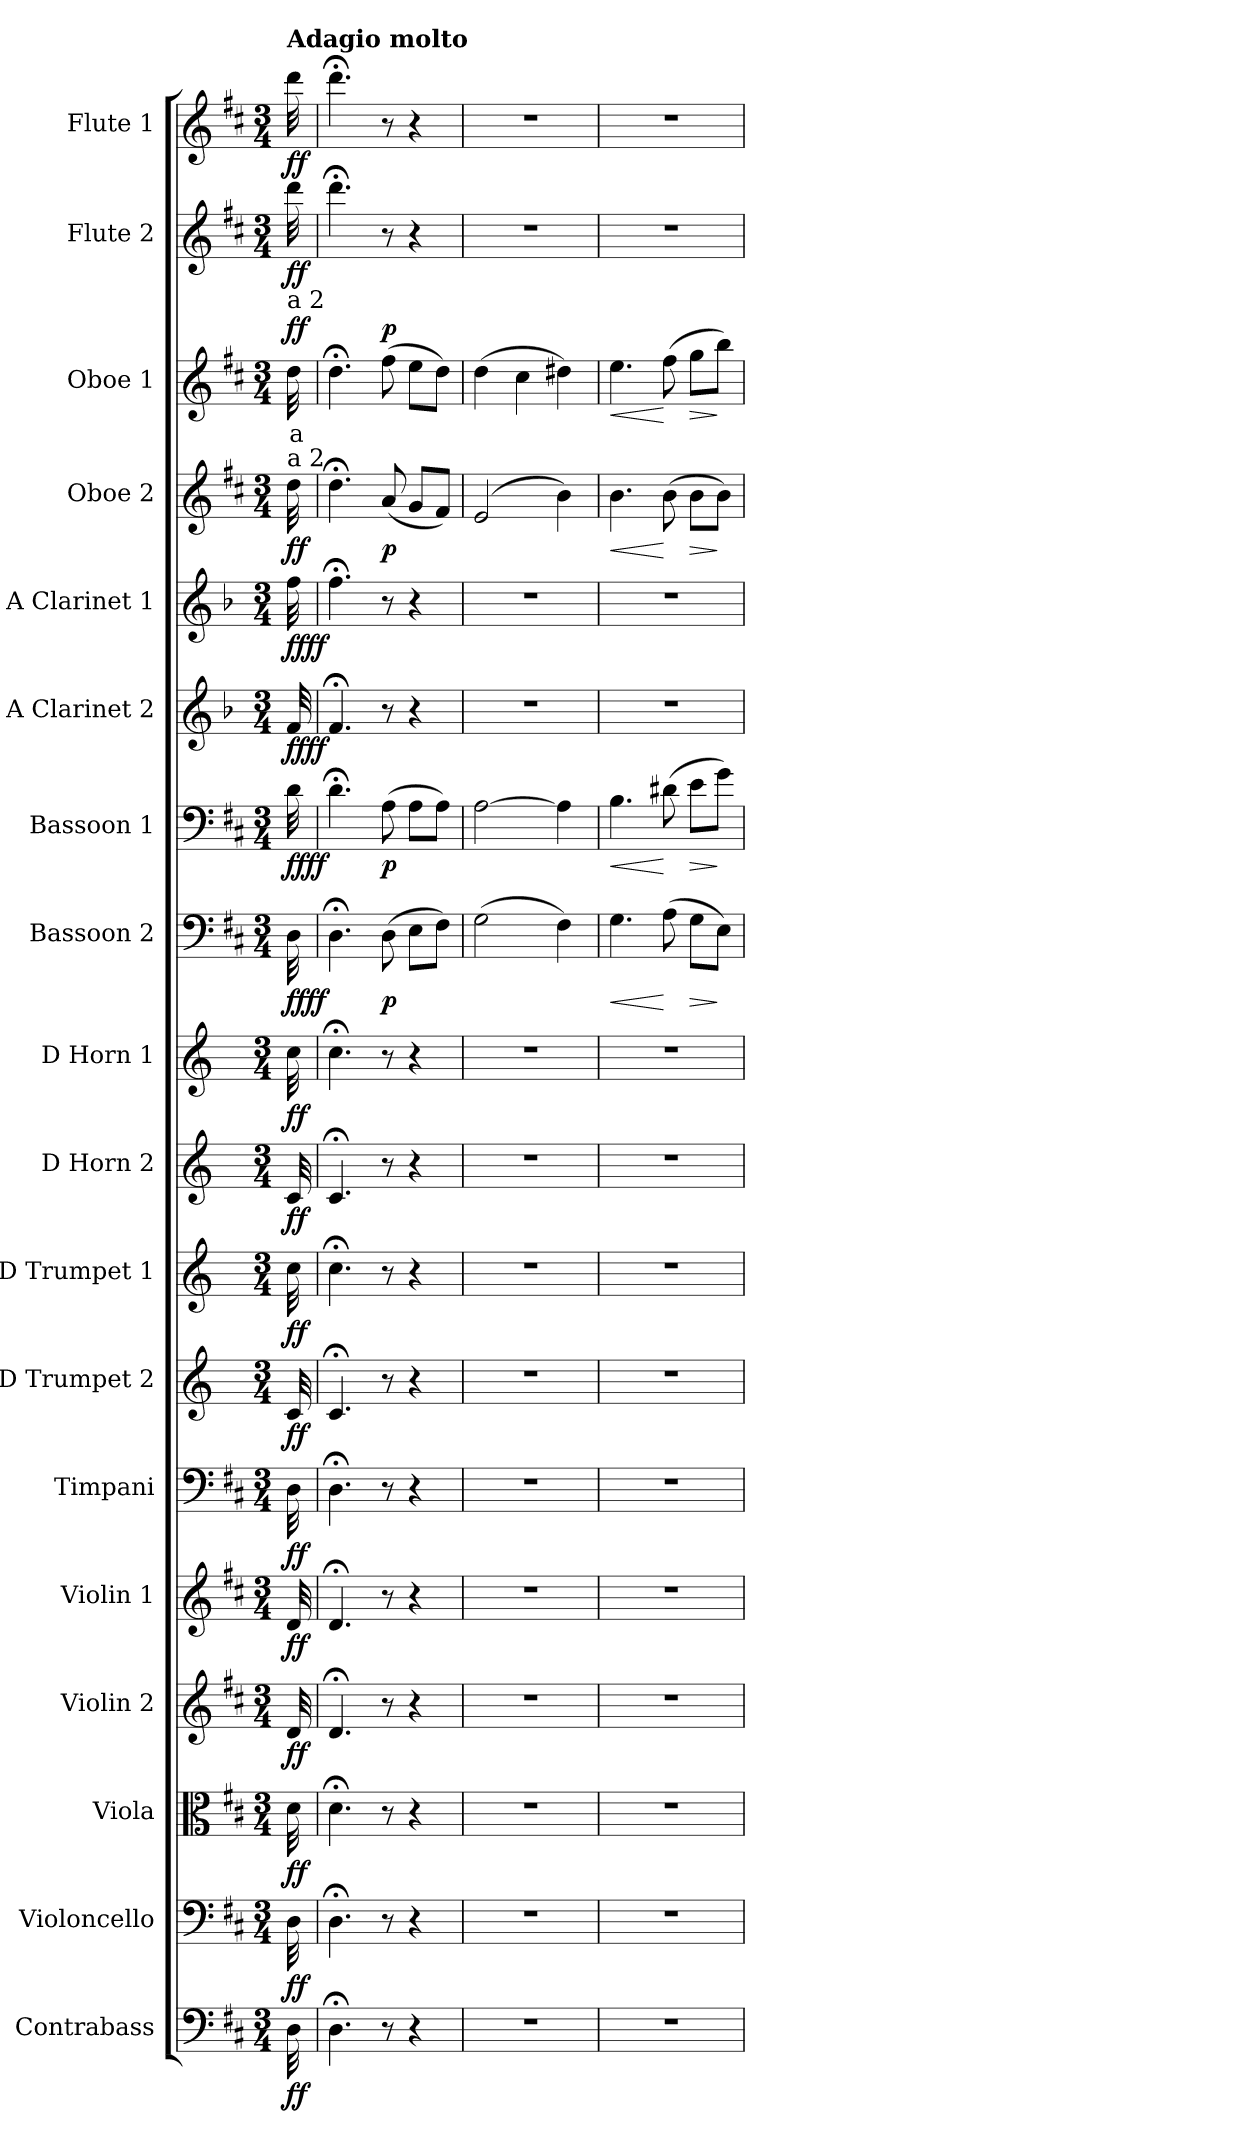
**kern	**dynam	**kern	**dynam	**kern	**dynam	**kern	**dynam	**kern	**dynam	**kern	**dynam	**kern	**dynam	**kern	**dynam	**kern	**dynam	**kern	**dynam	**kern	**dynam	**kern	**dynam	**kern	**dynam	**kern	**dynam	**kern	**dynam	**kern	**text	**dynam	**kern	**dynam	**kern	**dynam
*part18	*part18	*part17	*part17	*part16	*part16	*part15	*part15	*part14	*part14	*part13	*part13	*part12	*part12	*part11	*part11	*part10	*part10	*part9	*part9	*part8	*part8	*part7	*part7	*part6	*part6	*part5	*part5	*part4	*part4	*part3	*part3	*part3	*part2	*part2	*part1	*part1
*staff18	*staff18	*staff17	*staff17	*staff16	*staff16	*staff15	*staff15	*staff14	*staff14	*staff13	*staff13	*staff12	*staff12	*staff11	*staff11	*staff10	*staff10	*staff9	*staff9	*staff8	*staff8	*staff7	*staff7	*staff6	*staff6	*staff5	*staff5	*staff4	*staff4	*staff3	*staff3	*staff3	*staff2	*staff2	*staff1	*staff1
*I"Contrabass	*	*I"Violoncello	*	*I"Viola	*	*I"Violin 2	*	*I"Violin 1	*	*I"Timpani	*	*I"D Trumpet 2	*	*I"D Trumpet 1	*	*I"D Horn 2	*	*I"D Horn 1	*	*I"Bassoon 2	*	*I"Bassoon 1	*	*I"A Clarinet 2	*	*I"A Clarinet 1	*	*I"Oboe 2	*	*I"Oboe 1	*	*	*I"Flute 2	*	*I"Flute 1	*
*I'Cb	*	*I'Vc	*	*I'Vla	*	*I'Vln 2	*	*I'Vln 1	*	*I'Timp	*	*I'Tpt 2	*	*I'Tpt 1	*	*I'Hn 2	*	*I'Hn 1	*	*I'Bsn 2	*	*I'Bsn 1	*	*I'Cl 2	*	*I'Cl 1	*	*I'Ob 2	*	*I'Ob 1	*	*	*I'Fl 2	*	*I'Fl 1	*
*clefF4	*	*clefF4	*	*clefC3	*	*clefG2	*	*clefG2	*	*clefF4	*	*clefG2	*	*clefG2	*	*clefG2	*	*clefG2	*	*clefF4	*	*clefF4	*	*clefG2	*	*clefG2	*	*clefG2	*	*clefG2	*	*	*clefG2	*	*clefG2	*
*ITrd7c12	*	*	*	*	*	*	*	*	*	*	*	*ITrd-1c-2	*	*ITrd-1c-2	*	*ITrd6c10	*	*ITrd6c10	*	*	*	*	*	*ITrd2c3	*	*ITrd2c3	*	*	*	*	*	*	*	*	*	*
*k[f#c#]	*	*k[f#c#]	*	*k[f#c#]	*	*k[f#c#]	*	*k[f#c#]	*	*k[f#c#]	*	*k[f#c#]	*	*k[f#c#]	*	*k[f#c#]	*	*k[f#c#]	*	*k[f#c#]	*	*k[f#c#]	*	*k[f#c#]	*	*k[f#c#]	*	*k[f#c#]	*	*k[f#c#]	*	*	*k[f#c#]	*	*k[f#c#]	*
*M3/4	*	*M3/4	*	*M3/4	*	*M3/4	*	*M3/4	*	*M3/4	*	*M3/4	*	*M3/4	*	*M3/4	*	*M3/4	*	*M3/4	*	*M3/4	*	*M3/4	*	*M3/4	*	*M3/4	*	*M3/4	*	*	*M3/4	*	*M3/4	*
*MM42	*	*MM42	*	*MM42	*	*MM42	*	*MM42	*	*MM42	*	*MM42	*	*MM42	*	*MM42	*	*MM42	*	*MM42	*	*MM42	*	*MM42	*	*MM42	*	*MM42	*	*MM42	*	*	*MM42	*	*MM42	*
=1	=1	=1	=1	=1	=1	=1	=1	=1	=1	=1	=1	=1	=1	=1	=1	=1	=1	=1	=1	=1	=1	=1	=1	=1	=1	=1	=1	=1	=1	=1	=1	=1	=1	=1	=1	=1
!	!	!	!	!	!	!	!	!	!	!	!	!	!	!	!	!	!	!	!	!	!	!	!	!	!	!	!	!	!	!	!	!	!	!	!LO:TX:a:B:t=Adagio molto	!
!	!	!	!	!	!	!	!	!	!	!	!	!	!	!	!	!	!	!	!	!	!	!	!	!	!	!	!	!	!	!LO:TX:a:t=a 2	!	!	!	!	!	!
!	!	!	!	!	!	!	!	!	!	!	!	!	!	!	!	!	!	!	!	!	!	!	!	!	!	!	!	!LO:TX:a:t=a 2	!	!	!	!	!	!	!	!
!	!LO:DY:b	!	!LO:DY:b	!	!LO:DY:b	!	!LO:DY:b	!	!LO:DY:b	!	!LO:DY:b	!	!LO:DY:b	!	!LO:DY:b	!	!LO:DY:b	!	!LO:DY:b	!	!LO:DY:b	!	!	!	!	!	!	!	!	!	!LO:LY:b:color=#FF0000	!	!	!	!	!
!	!	!	!	!	!	!	!	!	!	!	!	!	!	!	!	!	!	!	!	!	!LO:DY:n=1:b	!	!LO:DY:b	!	!	!	!	!	!	!	!	!	!	!	!	!
!	!	!	!	!	!	!	!	!	!	!	!	!	!	!	!	!	!	!	!	!	!	!	!LO:DY:n=1:b	!	!LO:DY:b	!	!	!	!	!	!	!	!	!	!	!
!	!	!	!	!	!	!	!	!	!	!	!	!	!	!	!	!	!	!	!	!	!	!	!	!	!LO:DY:n=1:b	!	!LO:DY:b	!	!	!	!	!	!	!	!	!
!	!	!	!	!	!	!	!	!	!	!	!	!	!	!	!	!	!	!	!	!	!	!	!	!	!	!	!LO:DY:n=1:b	!	!LO:DY:b	!	!	!LO:DY:b	!	!LO:DY:b	!	!LO:DY:b
32DD\	ff	32D\	ff	32d\	ff	32d/	ff	32d/	ff	32D\	ff	32d/	ff	32dd\	ff	32D/	ff	32d\	ff	32D\	ff ff	32d\	ff ff	32d/	ff ff	32dd\	ff ff	32dd\	ff	32dd\	a	ff	32ddd\	ff	32ddd\	ff
=2	=2	=2	=2	=2	=2	=2	=2	=2	=2	=2	=2	=2	=2	=2	=2	=2	=2	=2	=2	=2	=2	=2	=2	=2	=2	=2	=2	=2	=2	=2	=2	=2	=2	=2	=2	=2
4.DD;<\	.	4.D;<\	.	4.d;<\	.	4.d;</	.	4.d;</	.	4.D;<\	.	4.d;</	.	4.dd;<\	.	4.D;</	.	4.d;<\	.	4.D;<\	.	4.d;<\	.	4.d;</	.	4.dd;<\	.	4.dd;<\	.	4.dd;<\	.	.	4.ddd;<\	.	4.ddd;<\	.
!	!	!	!	!	!	!	!	!	!	!	!	!	!	!	!	!	!	!	!	!	!LO:DY:b	!	!LO:DY:b	!	!	!	!	!	!LO:DY:b	!	!	!LO:DY:b	!	!	!	!
8r	.	8r	.	8r	.	8r	.	8r	.	8r	.	8r	.	8r	.	8r	.	8r	.	(8D\	p	(8A\	p	8r	.	8r	.	(8a/	p	(8ff#\	.	p	8r	.	8r	.
4r	.	4r	.	4r	.	4r	.	4r	.	4r	.	4r	.	4r	.	4r	.	4r	.	8E\L	.	8A\L	.	4r	.	4r	.	8g/L	.	8ee\L	.	.	4r	.	4r	.
.	.	.	.	.	.	.	.	.	.	.	.	.	.	.	.	.	.	.	.	8F#\J)	.	8A\J)	.	.	.	.	.	8f#/J)	.	8dd\J)	.	.	.	.	.	.
=3	=3	=3	=3	=3	=3	=3	=3	=3	=3	=3	=3	=3	=3	=3	=3	=3	=3	=3	=3	=3	=3	=3	=3	=3	=3	=3	=3	=3	=3	=3	=3	=3	=3	=3	=3	=3
2.r	.	2.r	.	2.r	.	2.r	.	2.r	.	2.r	.	2.r	.	2.r	.	2.r	.	2.r	.	(2G\	.	[2A\	.	2.r	.	2.r	.	(2e/	.	(4dd\	.	.	2.r	.	2.r	.
.	.	.	.	.	.	.	.	.	.	.	.	.	.	.	.	.	.	.	.	.	.	.	.	.	.	.	.	.	.	4cc#\	.	.	.	.	.	.
.	.	.	.	.	.	.	.	.	.	.	.	.	.	.	.	.	.	.	.	4F#\)	.	4A\]	.	.	.	.	.	4b\)	.	4dd#X\)	.	.	.	.	.	.
=4	=4	=4	=4	=4	=4	=4	=4	=4	=4	=4	=4	=4	=4	=4	=4	=4	=4	=4	=4	=4	=4	=4	=4	=4	=4	=4	=4	=4	=4	=4	=4	=4	=4	=4	=4	=4
!	!	!	!	!	!	!	!	!	!	!	!	!	!	!	!	!	!	!	!	!	!LO:HP:b	!	!LO:HP:b	!	!	!	!	!	!LO:HP:b	!	!	!LO:HP:b	!	!	!	!
2.r	.	2.r	.	2.r	.	2.r	.	2.r	.	2.r	.	2.r	.	2.r	.	2.r	.	2.r	.	4.G\	<	4.B\	<	2.r	.	2.r	.	4.b\	<	4.ee\	.	<	2.r	.	2.r	.
.	.	.	.	.	.	.	.	.	.	.	.	.	.	.	.	.	.	.	.	(8A\	[	(8d#X\	[	.	.	.	.	(8b\	[	(8ff#\	.	[	.	.	.	.
!	!	!	!	!	!	!	!	!	!	!	!	!	!	!	!	!	!	!	!	!	!LO:HP:b	!	!LO:HP:b	!	!	!	!	!	!LO:HP:b	!	!	!LO:HP:b	!	!	!	!
.	.	.	.	.	.	.	.	.	.	.	.	.	.	.	.	.	.	.	.	8G\L	>	8e\L	>	.	.	.	.	8b\L	>	8gg\L	.	>	.	.	.	.
.	.	.	.	.	.	.	.	.	.	.	.	.	.	.	.	.	.	.	.	8E\J)	]	8g\J)	]	.	.	.	.	8b\J)	]	8bb\J)	.	]	.	.	.	.
=	=	=	=	=	=	=	=	=	=	=	=	=	=	=	=	=	=	=	=	=	=	=	=	=	=	=	=	=	=	=	=	=	=	=	=	=
*-	*-	*-	*-	*-	*-	*-	*-	*-	*-	*-	*-	*-	*-	*-	*-	*-	*-	*-	*-	*-	*-	*-	*-	*-	*-	*-	*-	*-	*-	*-	*-	*-	*-	*-	*-	*-
